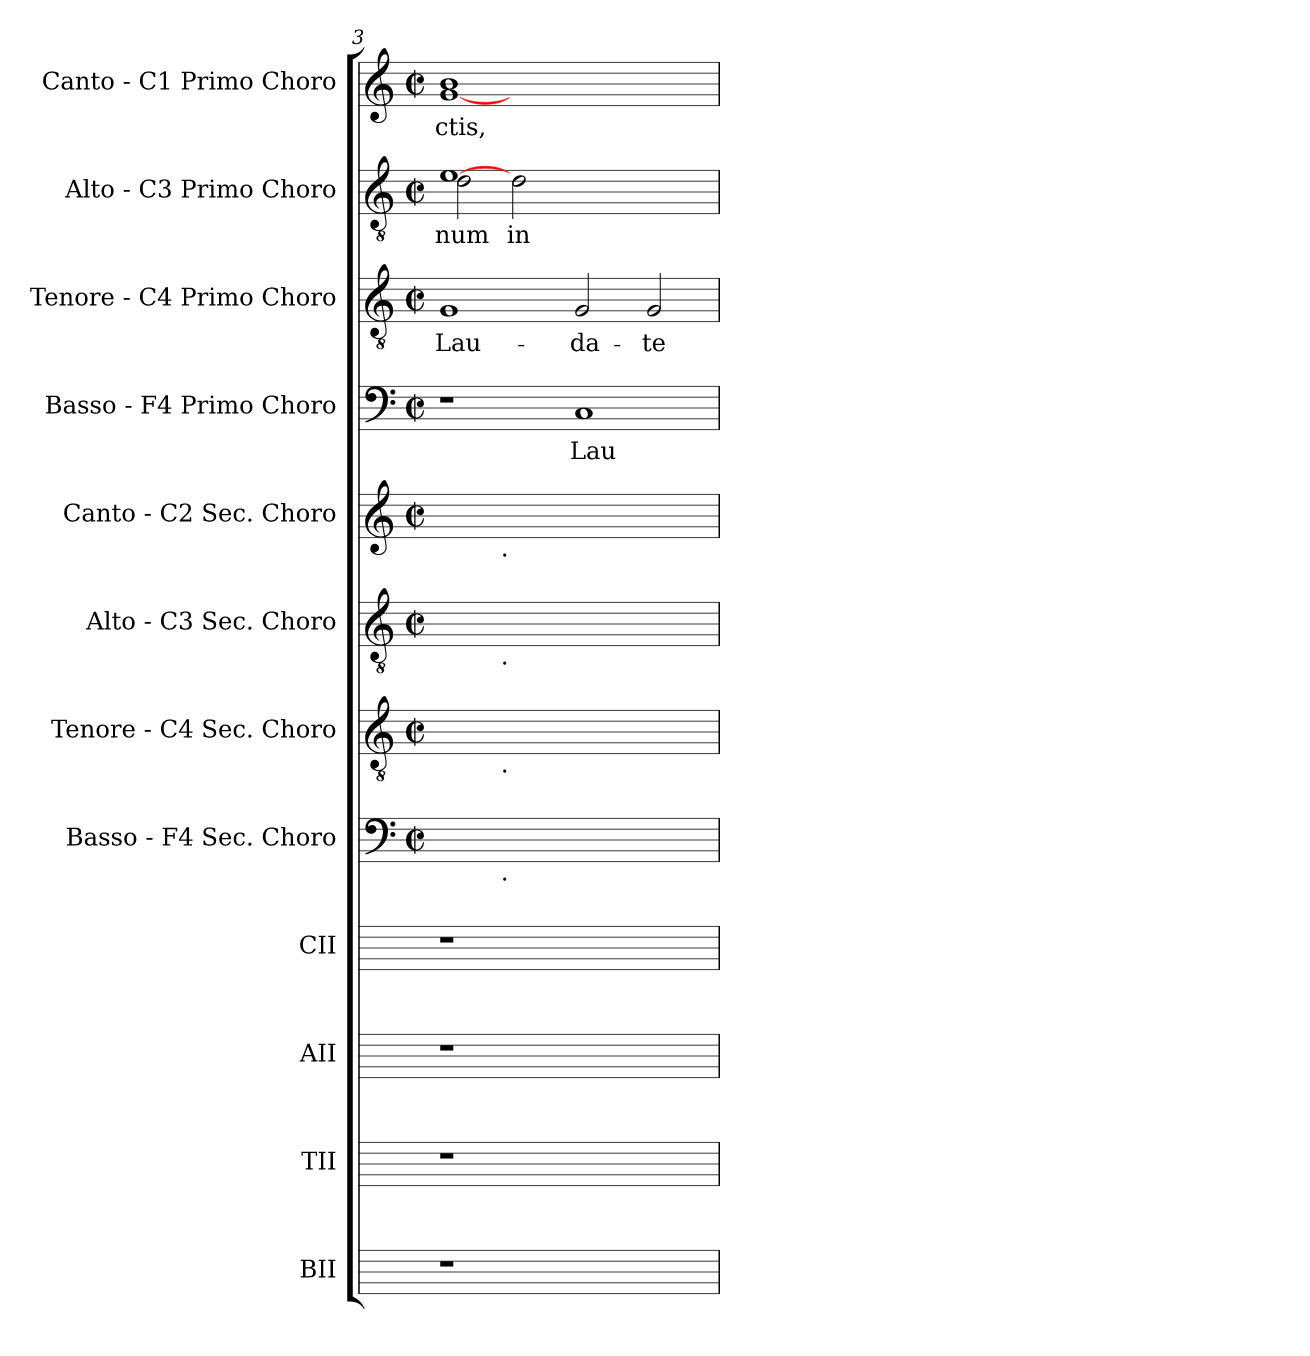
**kern	**kern	**kern	**kern	**kern	**kern	**kern	**kern	**kern	**text	**kern	**text	**kern	**text	**kern	**text
*part12	*part11	*part10	*part9	*part8	*part7	*part6	*part5	*part4	*part4	*part3	*part3	*part2	*part2	*part1	*part1
*staff12	*staff11	*staff10	*staff9	*staff8	*staff7	*staff6	*staff5	*staff4	*staff4	*staff3	*staff3	*staff2	*staff2	*staff1	*staff1
*I"BII	*I"TII	*I"AII	*I"CII	*I"Basso - F4  Sec. Choro	*I"Tenore - C4  Sec. Choro	*I"Alto - C3  Sec. Choro	*I"Canto - C2  Sec. Choro	*I"Basso - F4  Primo Choro	*	*I"Tenore - C4  Primo Choro	*	*I"Alto - C3  Primo Choro	*	*I"Canto - C1  Primo Choro	*
*I'BII	*I'TII	*I'AII	*I'CII	*I'Ch	*I'Ch	*I'Ch	*I'Ch	*I'BI	*	*I'TI	*	*I'AI	*	*I'CI	*
*	*	*	*	*clefF4	*clefGv2	*clefGv2	*clefG2	*clefF4	*	*clefGv2	*	*clefGv2	*	*clefG2	*
*	*	*	*	*M2/2	*M2/2	*M2/2	*M2/2	*M2/2	*	*M2/2	*	*M2/2	*	*M2/2	*
*	*	*	*	*met(c|)	*met(c|)	*met(c|)	*met(c|)	*met(c|)	*	*met(c|)	*	*met(c|)	*	*met(c|)	*
=3	=3	=3	=3	=3	=3	=3	=3	=3	=3	=3	=3	=3	=3	=3	=3
!	!	!	!	!	!	!	!	!	!	!	!LO:LY:b:cj	!	!LO:LY:b:cj	!	!
*	*	*	*	*	*	*	*	*	*	*	*	*^	*	*	*
!	!	!	!	!	!	!	!	!	!	!	!	!	!	!LO:LY:b:cj	!	!LO:LY:b:cj
1r	1r	1r	1r	4...ryy	4...ryy	4...ryy	4...ryy	1r	.	1G	Lau-	[>1e	2d\	-num	1b [<1g	-ctis,
!	!	!	!	!	!	!	!LO:TX:b:t=.	!	!	!	!	!	!	!	!	!
!	!	!	!	!	!	!LO:TX:b:t=.	!	!	!	!	!	!	!	!	!	!
!	!	!	!	!	!LO:TX:b:t=.	!	!	!	!	!	!	!	!	!	!	!
!	!	!	!	!LO:TX:b:t=.	!	!	!	!	!	!	!	!	!	!	!	!
.	.	.	.	1ryy	1ryy	1ryy	1ryy	.	.	.	.	.	.	.	.	.
!	!	!	!	!	!	!	!	!	!	!	!	!	!	!LO:LY:b:cj	!	!
.	.	.	.	.	.	.	.	.	.	.	.	.	2d\	in	.	.
!	!	!	!	!	!	!	!	!	!LO:LY:b:cj	!	!LO:LY:b:cj	!	!	!	!	!
1ryy	1ryy	1ryy	1ryy	.	.	.	.	1C	Lau-	2G/	-da-	1ryy	1ryy	.	1ryy	.
.	.	.	.	2ryy	2ryy	2ryy	2ryy	.	.	.	.	.	.	.	.	.
!	!	!	!	!	!	!	!	!	!	!	!LO:LY:b:cj	!	!	!	!	!
.	.	.	.	.	.	.	.	.	.	2G/	-te	.	.	.	.	.
.	.	.	.	32ryy	32ryy	32ryy	32ryy	.	.	.	.	.	.	.	.	.
*	*	*	*	*	*	*	*	*	*	*	*	*v	*v	*	*	*
=	=	=	=	=	=	=	=	=	=	=	=	=	=	=	=
*-	*-	*-	*-	*-	*-	*-	*-	*-	*-	*-	*-	*-	*-	*-	*-
